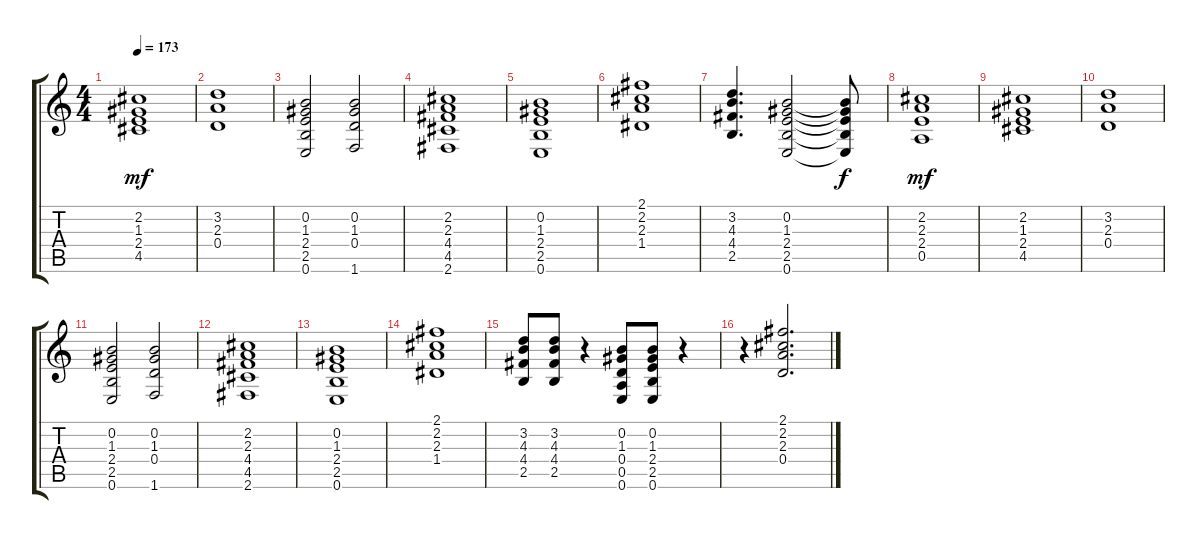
\track "" {instrument distortionguitar}
\staff {score tabs}
\tuning (E4 B3 G3 D3 A2 E2) {hide}
\ts (4 4)
\tempo 173
\clef g2
\ks c
(2.2 1.3 2.4 4.5).1{dy mf} |
(3.2 2.3 0.4).1 |
(0.2 1.3 2.4 2.5 0.6).2 (0.2 1.3 0.4 1.6).2 |
(2.2 2.3 4.4 4.5 2.6).1 |
(0.2 1.3 2.4 2.5 0.6).1 |
(2.1 2.2 2.3 1.4).1 |
(3.2 4.3 4.4 2.5).4{d} (0.2 1.3 2.4 2.5 0.6).2 (0.2{t} 1.3{t} 2.4{t} 2.5{t} 0.6{t}).8{dy f} |
(2.2 2.3 2.4 0.5).1{dy mf} |
(2.2 1.3 2.4 4.5).1 |
(3.2 2.3 0.4).1 |
(0.2 1.3 2.4 2.5 0.6).2 (0.2 1.3 0.4 1.6).2 |
(2.2 2.3 4.4 4.5 2.6).1 |
(0.2 1.3 2.4 2.5 0.6).1 |
(2.1 2.2 2.3 1.4).1 |
(3.2 4.3 4.4 2.5).8 (3.2 4.3 4.4 2.5).8 r.4 (0.2 1.3 0.4 0.5 0.6).8 (0.2 1.3 2.4 2.5 0.6).8 r.4 |
r.4 (2.1 2.2 2.3 0.4).2{d}
